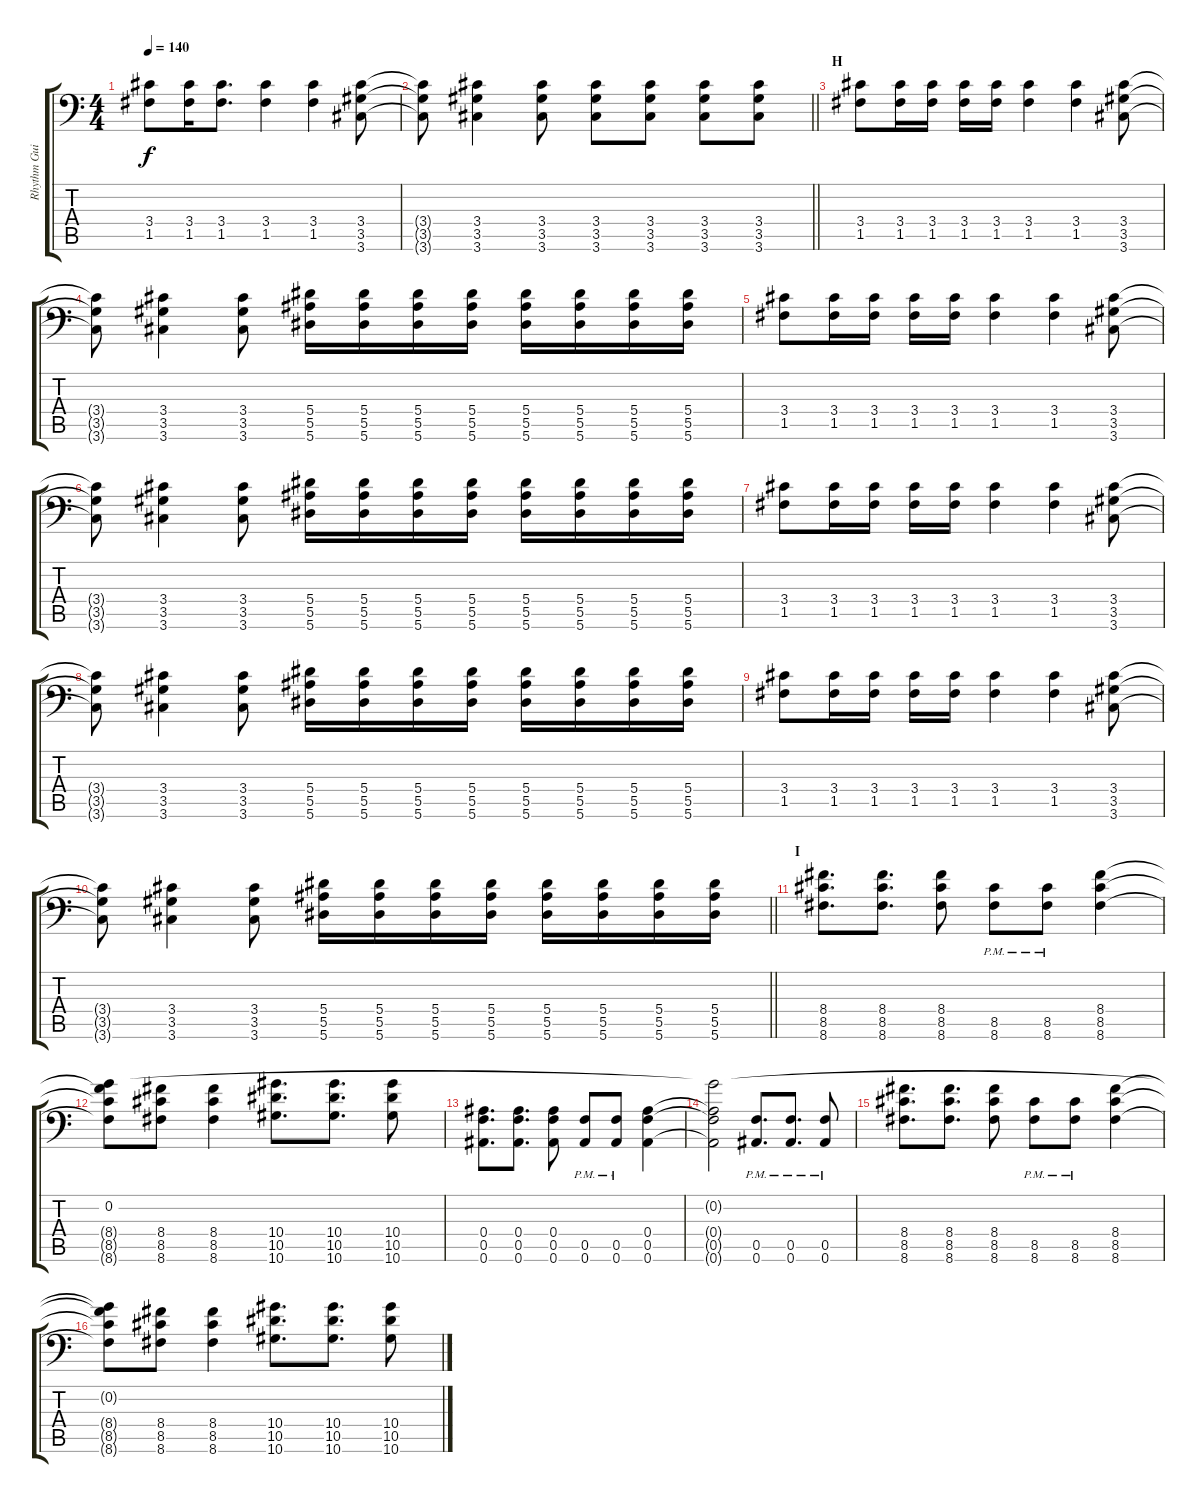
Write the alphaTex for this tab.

\track ("Rhythm Guitar: Chris Di Carlo" "Rhythm Gui") {instrument distortionguitar}
\staff {score tabs}
\tuning (C4 G3 Eb3 Bb2 F2 Bb1) {hide}
\ts (4 4)
\tempo 140
\clef f4
\ks c
(3.4 1.5).8{dy f} (3.4 1.5).16 (3.4 1.5).8{d} (3.4 1.5).4 (3.4 1.5).4 (3.4 3.5 3.6).8 |
\barLineRight lightlight
(3.4{t} 3.5{t} 3.6{t}).8 (3.4 3.5 3.6).4 (3.4 3.5 3.6).8 (3.4 3.5 3.6).8 (3.4 3.5 3.6).8 (3.4 3.5 3.6).8 (3.4 3.5 3.6).8 |
\section ("" "H")
(3.4 1.5).8 (3.4 1.5).16 (3.4 1.5).16 (3.4 1.5).16 (3.4 1.5).16 (3.4 1.5).4 (3.4 1.5).4 (3.4 3.5 3.6).8 |
(3.4{t} 3.5{t} 3.6{t}).8 (3.4 3.5 3.6).4 (3.4 3.5 3.6).8 (5.4 5.5 5.6).16 (5.4 5.5 5.6).16 (5.4 5.5 5.6).16 (5.4 5.5 5.6).16 (5.4 5.5 5.6).16 (5.4 5.5 5.6).16 (5.4 5.5 5.6).16 (5.4 5.5 5.6).16 |
(3.4 1.5).8 (3.4 1.5).16 (3.4 1.5).16 (3.4 1.5).16 (3.4 1.5).16 (3.4 1.5).4 (3.4 1.5).4 (3.4 3.5 3.6).8 |
(3.4{t} 3.5{t} 3.6{t}).8 (3.4 3.5 3.6).4 (3.4 3.5 3.6).8 (5.4 5.5 5.6).16 (5.4 5.5 5.6).16 (5.4 5.5 5.6).16 (5.4 5.5 5.6).16 (5.4 5.5 5.6).16 (5.4 5.5 5.6).16 (5.4 5.5 5.6).16 (5.4 5.5 5.6).16 |
(3.4 1.5).8 (3.4 1.5).16 (3.4 1.5).16 (3.4 1.5).16 (3.4 1.5).16 (3.4 1.5).4 (3.4 1.5).4 (3.4 3.5 3.6).8 |
(3.4{t} 3.5{t} 3.6{t}).8 (3.4 3.5 3.6).4 (3.4 3.5 3.6).8 (5.4 5.5 5.6).16 (5.4 5.5 5.6).16 (5.4 5.5 5.6).16 (5.4 5.5 5.6).16 (5.4 5.5 5.6).16 (5.4 5.5 5.6).16 (5.4 5.5 5.6).16 (5.4 5.5 5.6).16 |
(3.4 1.5).8 (3.4 1.5).16 (3.4 1.5).16 (3.4 1.5).16 (3.4 1.5).16 (3.4 1.5).4 (3.4 1.5).4 (3.4 3.5 3.6).8 |
\barLineRight lightlight
(3.4{t} 3.5{t} 3.6{t}).8 (3.4 3.5 3.6).4 (3.4 3.5 3.6).8 (5.4 5.5 5.6).16 (5.4 5.5 5.6).16 (5.4 5.5 5.6).16 (5.4 5.5 5.6).16 (5.4 5.5 5.6).16 (5.4 5.5 5.6).16 (5.4 5.5 5.6).16 (5.4 5.5 5.6).16 |
\section ("" "I")
(8.4 8.5 8.6).8{d} (8.4 8.5 8.6).8{d} (8.4 8.5 8.6).8 (8.5{pm} 8.6{pm}).8 (8.5{pm} 8.6{pm}).8 (8.4 8.5 8.6).4 |
(0.2 8.4{t} 8.5{t} 8.6{t}).8 (8.4 8.5 8.6).8 (8.4 8.5 8.6).4 (10.4 10.5 10.6).8{d} (10.4 10.5 10.6).8{d} (10.4 10.5 10.6).8 |
(0.4 0.5 0.6).8{d} (0.4 0.5 0.6).8{d} (0.4 0.5 0.6).8 (0.5{pm} 0.6{pm}).8 (0.5{pm} 0.6{pm}).8 (0.4 0.5 0.6).4 |
(0.2{t} 0.4{t} 0.5{t} 0.6{t}).2 (0.5{pm} 0.6{pm}).8{d} (0.5{pm} 0.6{pm}).8{d} (0.5{pm} 0.6{pm}).8 |
(8.4 8.5 8.6).8{d} (8.4 8.5 8.6).8{d} (8.4 8.5 8.6).8 (8.5{pm} 8.6{pm}).8 (8.5{pm} 8.6{pm}).8 (8.4 8.5 8.6).4 |
(0.2{t} 8.4{t} 8.5{t} 8.6{t}).8 (8.4 8.5 8.6).8 (8.4 8.5 8.6).4 (10.4 10.5 10.6).8{d} (10.4 10.5 10.6).8{d} (10.4 10.5 10.6).8
